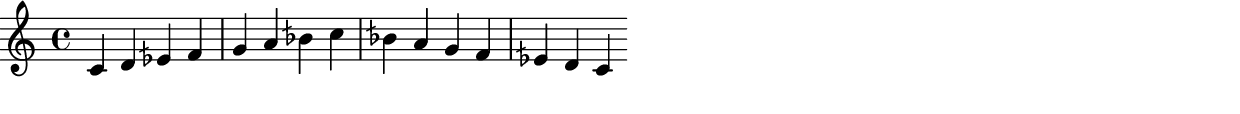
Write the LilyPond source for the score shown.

%% Generated by lilypond-book
%% Options: [exampleindent=10.16\mm,indent=0\mm,line-width=160\mm,paper-height=845.047\pt,paper-width=597.508\pt,papersize='(cons (* 597.508 pt) (* 845.047 pt)),quote]
\include "lilypond-book-preamble.ly"


% ****************************************************************
% Start cut-&-pastable-section
% ****************************************************************

#(ly:set-option 'eps-box-padding 3.000000)



\paper {
  #(set-paper-size '(cons (* 597.508 pt) (* 845.047 pt)))
  indent = 0\mm
  line-width = 160\mm
  % offset the left padding, also add 1mm as lilypond creates cropped
  % images with a little space on the right
  line-width = #(- line-width (* mm  3.000000) (* mm 1))
  line-width = 160\mm - 2.0 * 10.16\mm
  % offset the left padding, also add 1mm as lilypond creates cropped
  % images with a little space on the right
  line-width = #(- line-width (* mm  3.000000) (* mm 1))
}

\layout {
  
}




% ****************************************************************
% ly snippet:
% ****************************************************************
\sourcefileline 169
\include "arabic.ly"
\relative {
  do' re misb fa sol la sisb do sisb la sol fa misb re do
}


% ****************************************************************
% end ly snippet
% ****************************************************************
